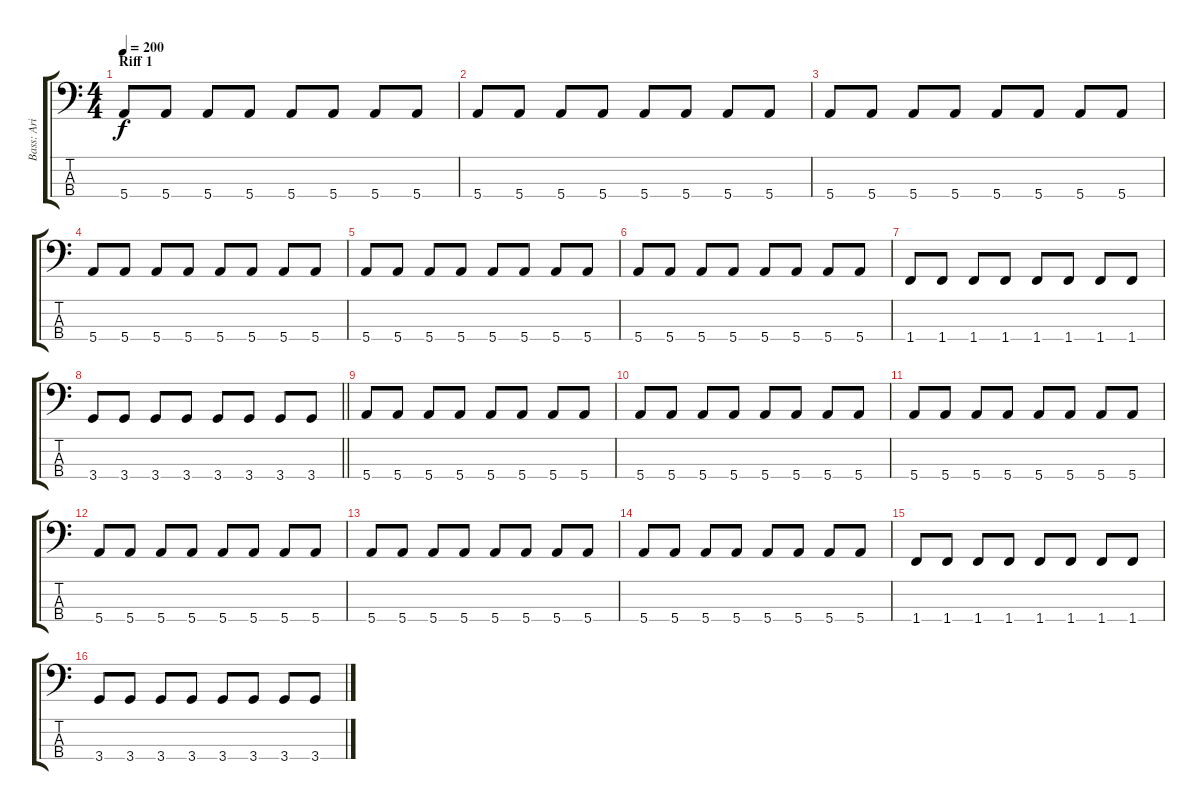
\track ("Bass: Ari Katajamäki" "Bass: Ari ") {instrument synthbass1}
\staff {score tabs}
\tuning (G2 D2 A1 E1) {hide}
\ts (4 4)
\section ("" "Riff 1")
\tempo 200
\clef f4
\ks aminor
5.4.8{dy f} 5.4.8 5.4.8 5.4.8 5.4.8 5.4.8 5.4.8 5.4.8 |
5.4.8 5.4.8 5.4.8 5.4.8 5.4.8 5.4.8 5.4.8 5.4.8 |
5.4.8 5.4.8 5.4.8 5.4.8 5.4.8 5.4.8 5.4.8 5.4.8 |
5.4.8 5.4.8 5.4.8 5.4.8 5.4.8 5.4.8 5.4.8 5.4.8 |
5.4.8 5.4.8 5.4.8 5.4.8 5.4.8 5.4.8 5.4.8 5.4.8 |
5.4.8 5.4.8 5.4.8 5.4.8 5.4.8 5.4.8 5.4.8 5.4.8 |
1.4.8 1.4.8 1.4.8 1.4.8 1.4.8 1.4.8 1.4.8 1.4.8 |
\barLineRight lightlight
3.4.8 3.4.8 3.4.8 3.4.8 3.4.8 3.4.8 3.4.8 3.4.8 |
5.4.8 5.4.8 5.4.8 5.4.8 5.4.8 5.4.8 5.4.8 5.4.8 |
5.4.8 5.4.8 5.4.8 5.4.8 5.4.8 5.4.8 5.4.8 5.4.8 |
5.4.8 5.4.8 5.4.8 5.4.8 5.4.8 5.4.8 5.4.8 5.4.8 |
5.4.8 5.4.8 5.4.8 5.4.8 5.4.8 5.4.8 5.4.8 5.4.8 |
5.4.8 5.4.8 5.4.8 5.4.8 5.4.8 5.4.8 5.4.8 5.4.8 |
5.4.8 5.4.8 5.4.8 5.4.8 5.4.8 5.4.8 5.4.8 5.4.8 |
1.4.8 1.4.8 1.4.8 1.4.8 1.4.8 1.4.8 1.4.8 1.4.8 |
3.4.8 3.4.8 3.4.8 3.4.8 3.4.8 3.4.8 3.4.8 3.4.8
